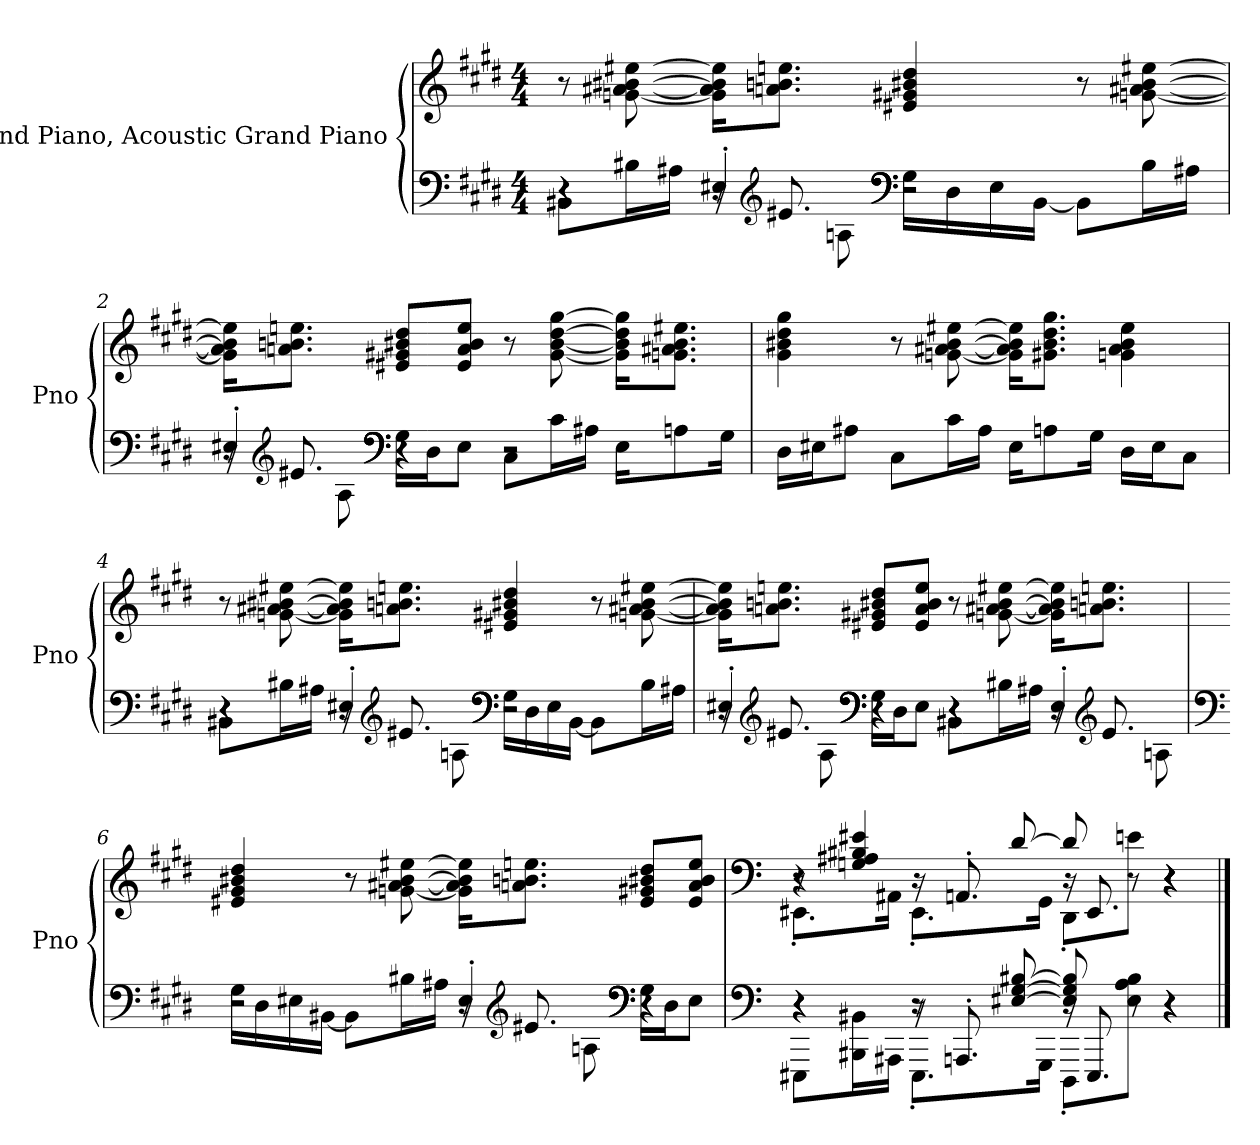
**kern	**kern
*part1	*part1
*staff2	*staff1
*I"Grand Piano, Acoustic Grand Piano	*
*I'Pno	*
*clefF4	*clefG2
*k[f#c#g#d#]	*k[f#c#g#d#]
*M4/4	*M4/4
*MM120	*MM120
=1	=1
*^	*
*	*^	*
4r	8BB#Xi\L	4r	8r
.	16B#Xi\L	.	[8gni\ [8a#Xi\ [8b#Xi\ [8ee#Xi\
.	16A#Xi\JJ	.	.
16r	8r	4E#X'i/	16g\] 16a#\] 16b#\] 16ee#\]KL
*clefG2	*	*	*
8.e#Xi/	.	.	8.ani\ 8.bni\ 8.eeni\J
.	8Ani\	.	.
*clefF4	*	*	*
2r	16G#i\LL	2r	4e#Xi/ 4g#Xi/ 4b#Xi/ 4dd#i/
.	16D#i\	.	.
.	16E#i\	.	.
.	[16BB#i\JJ	.	.
.	8BB#\L]	.	8r
.	16B#i\L	.	[8gni\ [8a#Xi\ [8b#i\ [8ee#Xi\
.	16A#Xi\JJ	.	.
!!LO:LB:g=z
=2	=2	=2	=2
16r	8r	4E#X'i/	16g\] 16a#\] 16b#\] 16ee#\]KL
*clefG2	*	*	*
8.e#Xi/	.	.	8.ani\ 8.bni\ 8.eeni\J
.	8Ai\	.	.
*clefF4	*	*	*
4r	16G#i\LL	4r	8e#Xi/ 8g#Xi/ 8b#Xi/ 8dd#i/L
.	16D#i\J	.	.
.	8E#i\J	.	8e#i/ 8ai/ 8b#i/ 8eei/J
2r	8C#i\L	2r	8r
.	16c#i\L	.	[8g#i\ [8b#i\ [8dd#i\ [8gg#i\
.	16A#Xi\JJ	.	.
.	16E#i\KL	.	16g#\] 16b#\] 16dd#\] 16gg#\]KL
.	8Ani\	.	8.gni\ 8.a#Xi\ 8.b#i\ 8.ee#Xi\J
.	16G#i\Jk	.	.
*v	*v	*v	*
=3	=3
16D#i\LL	4g#i\ 4b#Xi\ 4dd#i\ 4gg#i\
16E#Xi\J	.
8A#Xi\J	.
8C#i\L	8r
16c#i\L	[8gni\ [8a#Xi\ [8b#i\ [8ee#Xi\
16A#i\JJ	.
16E#i\KL	16g\] 16a#\] 16b#\] 16ee#\]KL
8Ani\	8.g#Xi\ 8.b#i\ 8.dd#i\ 8.gg#i\J
16G#i\Jk	.
16D#i\LL	4gni\ 4a#i\ 4b#i\ 4ee#i\
16E#i\J	.
8C#i\J	.
!!LO:LB:g=z
=4	=4
*^	*
*	*^	*
4r	8BB#Xi\L	4r	8r
.	16B#Xi\L	.	[8gni\ [8a#Xi\ [8b#Xi\ [8ee#Xi\
.	16A#Xi\JJ	.	.
16r	8r	4E#X'i/	16g\] 16a#\] 16b#\] 16ee#\]KL
*clefG2	*	*	*
8.e#Xi/	.	.	8.ani\ 8.bni\ 8.eeni\J
.	8Ani\	.	.
*clefF4	*	*	*
2r	16G#i\LL	2r	4e#Xi/ 4g#Xi/ 4b#Xi/ 4dd#i/
.	16D#i\	.	.
.	16E#i\	.	.
.	[16BB#i\JJ	.	.
.	8BB#\L]	.	8r
.	16B#i\L	.	[8gni\ [8a#Xi\ [8b#i\ [8ee#Xi\
.	16A#Xi\JJ	.	.
!!LO:LB:g=z
=5	=5	=5	=5
16r	8r	4E#X'i/	16g\] 16a#\] 16b#\] 16ee#\]KL
*clefG2	*	*	*
8.e#Xi/	.	.	8.ani\ 8.bni\ 8.eeni\J
.	8Ai\	.	.
*clefF4	*	*	*
4r	16G#i\LL	4r	8e#Xi/ 8g#Xi/ 8b#Xi/ 8dd#i/L
.	16D#i\J	.	.
.	8E#i\J	.	8e#i/ 8ai/ 8b#i/ 8eei/J
4r	8BB#Xi\L	4r	8r
.	16B#Xi\L	.	[8gni\ [8a#Xi\ [8b#i\ [8ee#Xi\
.	16A#Xi\JJ	.	.
16r	8r	4E#'i/	16g\] 16a#\] 16b#\] 16ee#\]KL
*clefG2	*	*	*
8.e#i/	.	.	8.ani\ 8.bni\ 8.eeni\J
.	8Ani\	.	.
!!LO:LB:g=z
=6	=6	=6	=6
*clefF4	*	*	*
2r	16G#i\LL	2r	4e#Xi/ 4g#i/ 4b#Xi/ 4dd#i/
.	16D#i\	.	.
.	16E#Xi\	.	.
.	[16BB#Xi\JJ	.	.
.	8BB#\L]	.	8r
.	16B#Xi\L	.	[8gni\ [8a#Xi\ [8b#i\ [8ee#Xi\
.	16A#Xi\JJ	.	.
16r	8r	4E#'i/	16g\] 16a#\] 16b#\] 16ee#\]KL
*clefG2	*	*	*
8.e#Xi/	.	.	8.ani\ 8.bni\ 8.eeni\J
.	8Anj\	.	.
*clefF4	*	*	*
4r	16G#i\LL	4r	8e#i/ 8g#Xi/ 8b#Xi/ 8dd#i/L
.	16D#j\J	.	.
.	8E#i\J	.	8e#i/ 8ai/ 8b#i/ 8eei/J
!!LO:LB:g=z
=7	=7	=7	=7
*clefF4	*	*	*clefF4
*	*	*	*^
*	*	*	*	*^
4r	8EEE#Xi\L	4r	8r	8.EE#X'i\L	4r
.	16BBB#Xi\ 16BB#Xi\L	.	4Gni/ 4A#Xi/ 4B#Xi/ 4e#Xi/	.	.
.	16AAA#Xi\JJ	.	.	16AA#Xi\Jk	.
8r	8.EEE#'i\L	16r	.	8.EE#'i\L	16r
.	.	8.AAAn'i/	.	.	8.AAn'i/
[8E#Xi/ [8G#i/ [8B#Xi/	.	.	[8d#i/	.	.
.	16GGG#i\Jk	.	.	16GG#i\Jk	.
8E#/] 8G#/] 8B#/]	8DDD#'i\L	16r	8d#/]	8DD#'i\L	16r
.	.	8.EEE#i/	.	.	8.EE#i/
8r	8E#i\ 8Ai\ 8B#i\J	.	8r	8eni\J	.
4r	4r	4r	4r	4r	4r
*v	*v	*v	*	*	*
*	*v	*v	*v
==	==
*-	*-
